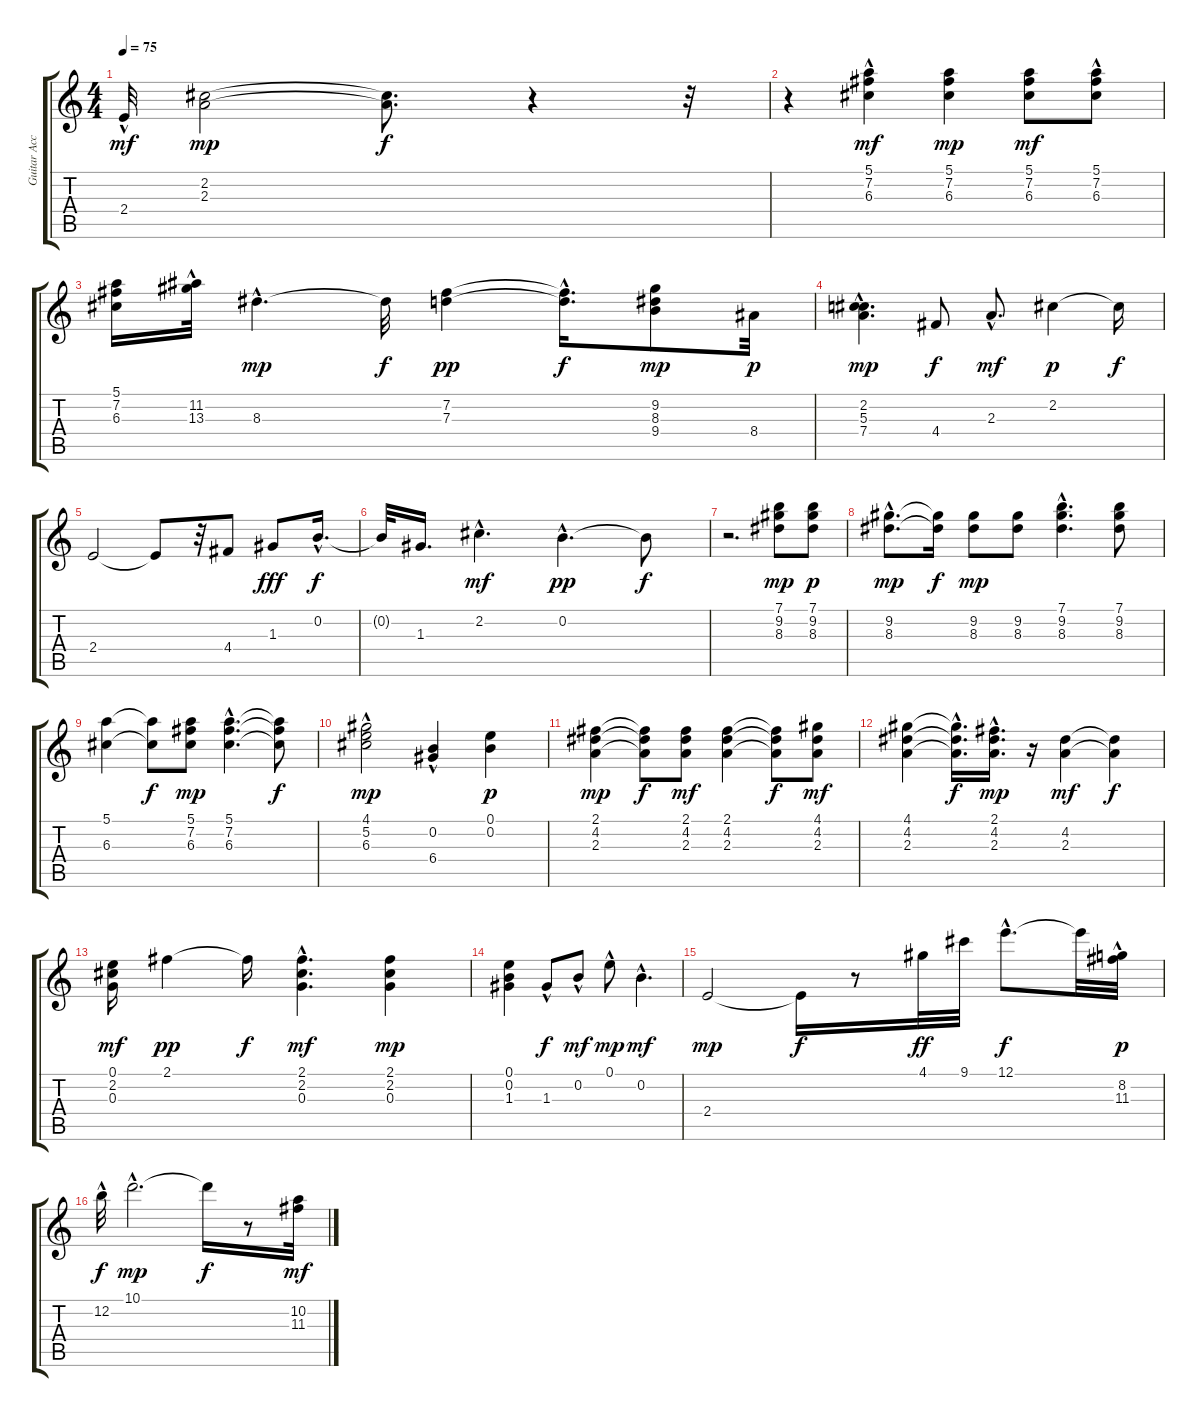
\track ("Guitar Accompaniment" "Guitar Acc") {instrument acousticguitarsteel}
\staff {score tabs}
\tuning (E4 B3 G3 D3 A2 E2) {hide}
\ts (4 4)
\tempo 75
\clef g2
\ks c
2.4{hac}.32{dy mf} (2.2 2.3).2{dy mp} (2.2{t} 2.3{t}).8{d dy f} r.4 r.32 |
r.4 (5.1{hac} 7.2 6.3).4{dy mf} (5.1 7.2 6.3).4{dy mp} (5.1 7.2 6.3).8{dy mf} (5.1{hac} 7.2{hac} 6.3).8 |
(5.1 7.2 6.3).16 (11.2 13.3{hac}).32 8.3{hac}.4{d dy mp} 8.3{t}.32{dy f} (7.2 7.3).4{dy pp} (7.2{hac t} 7.3{hac t}).16{d dy f} (9.2 8.3 9.4).8{dy mp} 8.4.32{dy p} |
(2.2 5.3 7.4{hac}).4{d dy mp} 4.4.8{dy f} 2.3{hac}.8{d dy mf} 2.2.4{dy p} 2.2{t}.16{dy f} |
2.4.2 2.4{t}.8 r.32 4.4.8 1.3.8{dy fff} 0.2{hac}.16{d dy f} |
0.2{t}.32 1.3.16{d} 2.2{hac}.4{d dy mf} 0.2{hac}.4{d dy pp} 0.2{t}.8{dy f} |
r.2{d} (7.1 9.2 8.3).8{dy mp} (7.1 9.2 8.3).8{dy p} |
(9.2{hac} 8.3{hac}).8{d dy mp} (9.2{t} 8.3{t}).16{dy f} (9.2 8.3).8{dy mp} (9.2 8.3).8 (7.1{hac} 9.2{hac} 8.3{hac}).4{d} (7.1 9.2 8.3).8 |
(5.1 6.3).4 (5.1{t} 6.3{t}).8{dy f} (5.1 7.2 6.3).8{dy mp} (5.1{hac} 7.2{hac} 6.3{hac}).4{d} (5.1{t} 7.2{t} 6.3{t}).8{dy f} |
(4.1 5.2{hac} 6.3{hac}).2{dy mp} (0.2{hac} 6.4{hac}).4 (0.1 0.2).4{dy p} |
(2.1 4.2 2.3).4{dy mp} (2.1{t} 4.2{t} 2.3{t}).8{dy f} (2.1 4.2 2.3).8{dy mf} (2.1 4.2 2.3).4 (2.1{t} 4.2{t} 2.3{t}).8{dy f} (4.1 4.2 2.3).8{dy mf} |
(4.1 4.2 2.3).4 (4.1{hac t} 4.2{hac t} 2.3{hac t}).16{d dy f} (2.1{hac} 4.2{hac} 2.3{hac}).16{d dy mp} r.16 (4.2 2.3).4{dy mf} (4.2{t} 2.3{t}).4{dy f} |
(0.1 2.2 0.3).16{dy mf} 2.1.4{dy pp} 2.1{t}.16{dy f} (2.1 2.2{hac} 0.3{hac}).4{d dy mf} (2.1 2.2 0.3).4{dy mp} |
(0.1 0.2 1.3).4 1.3{hac}.8{dy f} 0.2{hac}.8{dy mf} 0.1{hac}.8{dy mp} 0.2{hac}.4{d dy mf} |
2.4.2{dy mp} 2.4{t}.16{dy f} r.8 4.1.32{dy ff} 9.1.32 12.1{hac}.8{d dy f} 12.1{t}.32 (8.2 11.3{hac}).32{dy p} |
12.2{hac}.32{dy f} 10.1{hac}.2{d dy mp} 10.1{t}.16{dy f} r.8 (10.2 11.3).32{dy mf}
